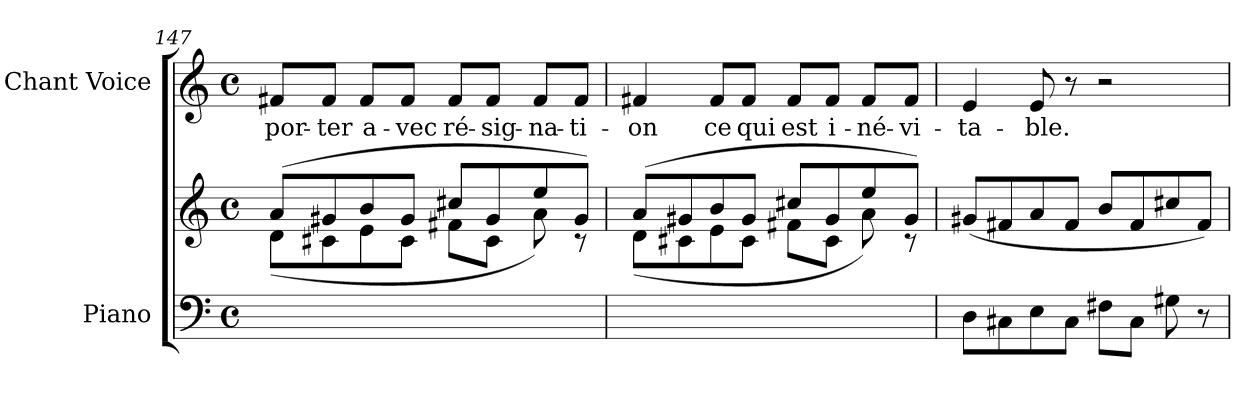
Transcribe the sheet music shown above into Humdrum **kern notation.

**kern	**kern	**kern	**text
*part2	*part2	*part1	*part1
*staff3	*staff2	*staff1	*staff1
*I"Piano	*	*I"Chant Voice	*
*I'Pno	*	*	*
*clefF4	*clefG2	*clefG2	*
*k[]	*k[]	*k[]	*
*M4/4	*M4/4	*M4/4	*
*met(c)	*met(c)	*met(c)	*
=147	=147	=147	=147
*	*^	*	*
1ryy	(8a/L	(8d\L	8f#X/L	-por-
.	8g#X/	8c#X\	8f#/J	-ter
.	8b/	8e\	8f#/L	a-
.	8g#/J	8c#\J	8f#/J	-vec
.	8cc#X/L	8f#X\L	8f#/L	ré-
.	8g#/	8c#\J	8f#/J	-sig-
.	8ee/	8a\)	8f#/L	-na-
.	8g#/J)	8r	8f#/J	-ti-
=148	=148	=148	=148	=148
1ryy	(8a/L	(8d\L	4f#X/	-on
.	8g#X/	8c#X\	.	.
.	8b/	8e\	8f#/L	ce
.	8g#/J	8c#\J	8f#/J	qui
.	8cc#X/L	8f#X\L	8f#/L	est
.	8g#/	8c#\J	8f#/J	i-
.	8ee/	8a\)	8f#/L	-né-
.	8g#/J)	8r	8f#/J	-vi-
*	*v	*v	*	*
=149	=149	=149	=149
8D\L	(8g#X/L	4e/	-ta-
8C#X\	8f#X/	.	.
8E\	8a/	8e/	-ble.
8C#\J	8f#/J	8r	.
8F#X\L	8b/L	2r	.
8C#\J	8f#/	.	.
8G#X\	8cc#X/	.	.
8r	8f#/J)	.	.
=	=	=	=
*-	*-	*-	*-
